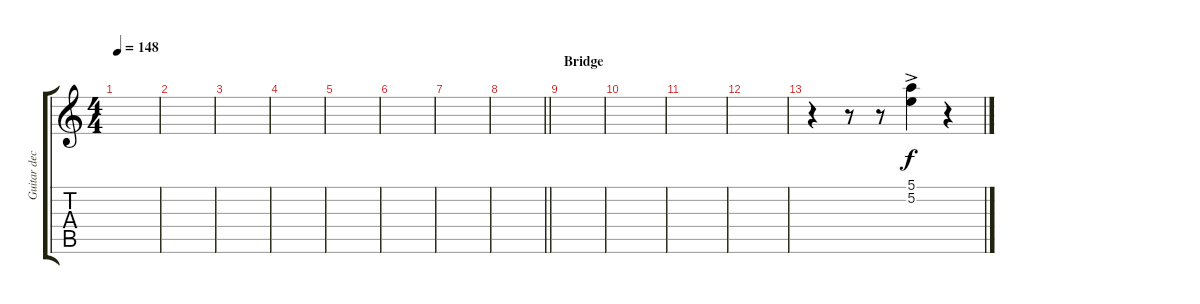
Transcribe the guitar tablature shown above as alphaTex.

\track ("Guitar decoration" "Guitar dec") {instrument distortionguitar}
\staff {score tabs}
\tuning (E4 B3 G3 D3 A2 E2) {hide}
\ts (4 4)
\tempo 148
\clef g2
\ks c
|
|
|
|
|
|
|
\barLineRight lightlight
|
\section ("" "Bridge")
|
|
|
|
r.4 r.8 r.8 (5.1{ac} 5.2{ac}).4 r.4
